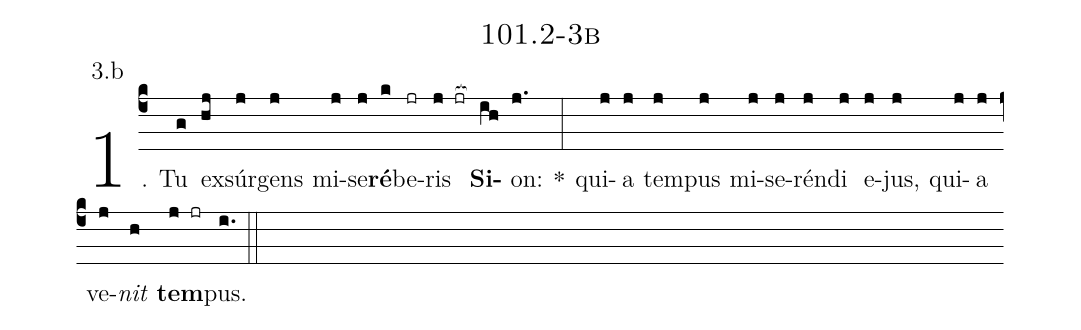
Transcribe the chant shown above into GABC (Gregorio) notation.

name: 101.2-3b;
annotation: 3.b;
%%
(c4)1. Tu(g) ex(hj)súr(j)gens(j) mi(j)se(j)<b>ré</b>(k)be(jr)ris(j jr[ocb:1{]) <b>Si</b>(ih[ocb:0}])on:(j.) *(:) qui(j)a(j) tem(j)pus(j) mi(j)se(j)rén(j)di(j) e(j)jus,(j) qui(j)a(j) ve(j)<i>nit</i>(h) <b>tem</b>(j jr)pus.(i.) (::)


%E(j) u(j) o(j) u(h) a(j) e.(i.) (::)
